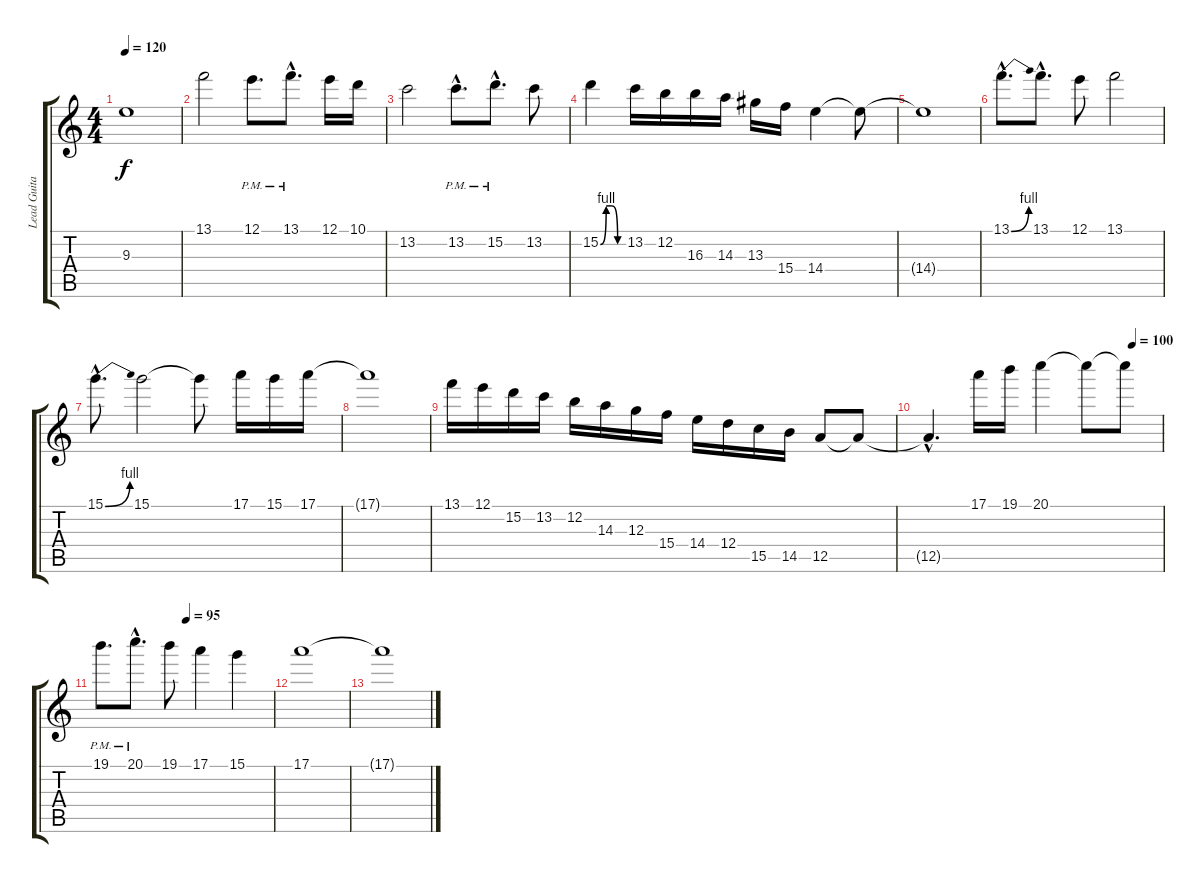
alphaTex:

\track ("Lead Guitar" "Lead Guita") {instrument distortionguitar}
\staff {score tabs}
\tuning (E4 B3 G3 D3 A2 E2) {hide}
\ts (4 4)
\tempo 120
\clef g2
\ks c
9.3.1{dy f} |
13.1.2 12.1{pm}.8{d} 13.1{hac pm}.8{d} 12.1.16 10.1.16 |
13.2.2 13.2{hac pm}.8{d} 15.2{hac pm}.8{d} 13.2.8 |
15.2{be (custom 0 0 15 4 30 4 45 0 60 0)}.4 13.2.16 12.2.16 16.3.16 14.3.16 13.3.16 15.4.16 14.4.4 14.4{t}.8 |
14.4{t}.1 |
13.1{be (bend 0 0 60 4) hac}.8{d} 13.1{hac}.8{d} 12.1.8 13.1.2 |
15.1{be (bend 0 0 60 4) hac}.8{d} 15.1.2 15.1{t}.8 17.1.16 15.1.16 17.1.16 |
17.1{t}.1 |
13.1.16 12.1.16 15.2.16 13.2.16 12.2.16 14.3.16 12.3.16 15.4.16 14.4.16 12.4.16 15.5.16 14.5.16 12.5.8 12.5{t}.8 |
\tempo (100 0.875)
12.5{hac t}.4{d} 17.1.16 19.1.16 20.1.4 20.1{t}.8 20.1{t}.8 |
\tempo (95 0.5)
19.1{pm}.8{d} 20.1{hac pm}.8{d} 19.1.8 17.1.4 15.1.4 |
17.1.1 |
17.1{t}.1
